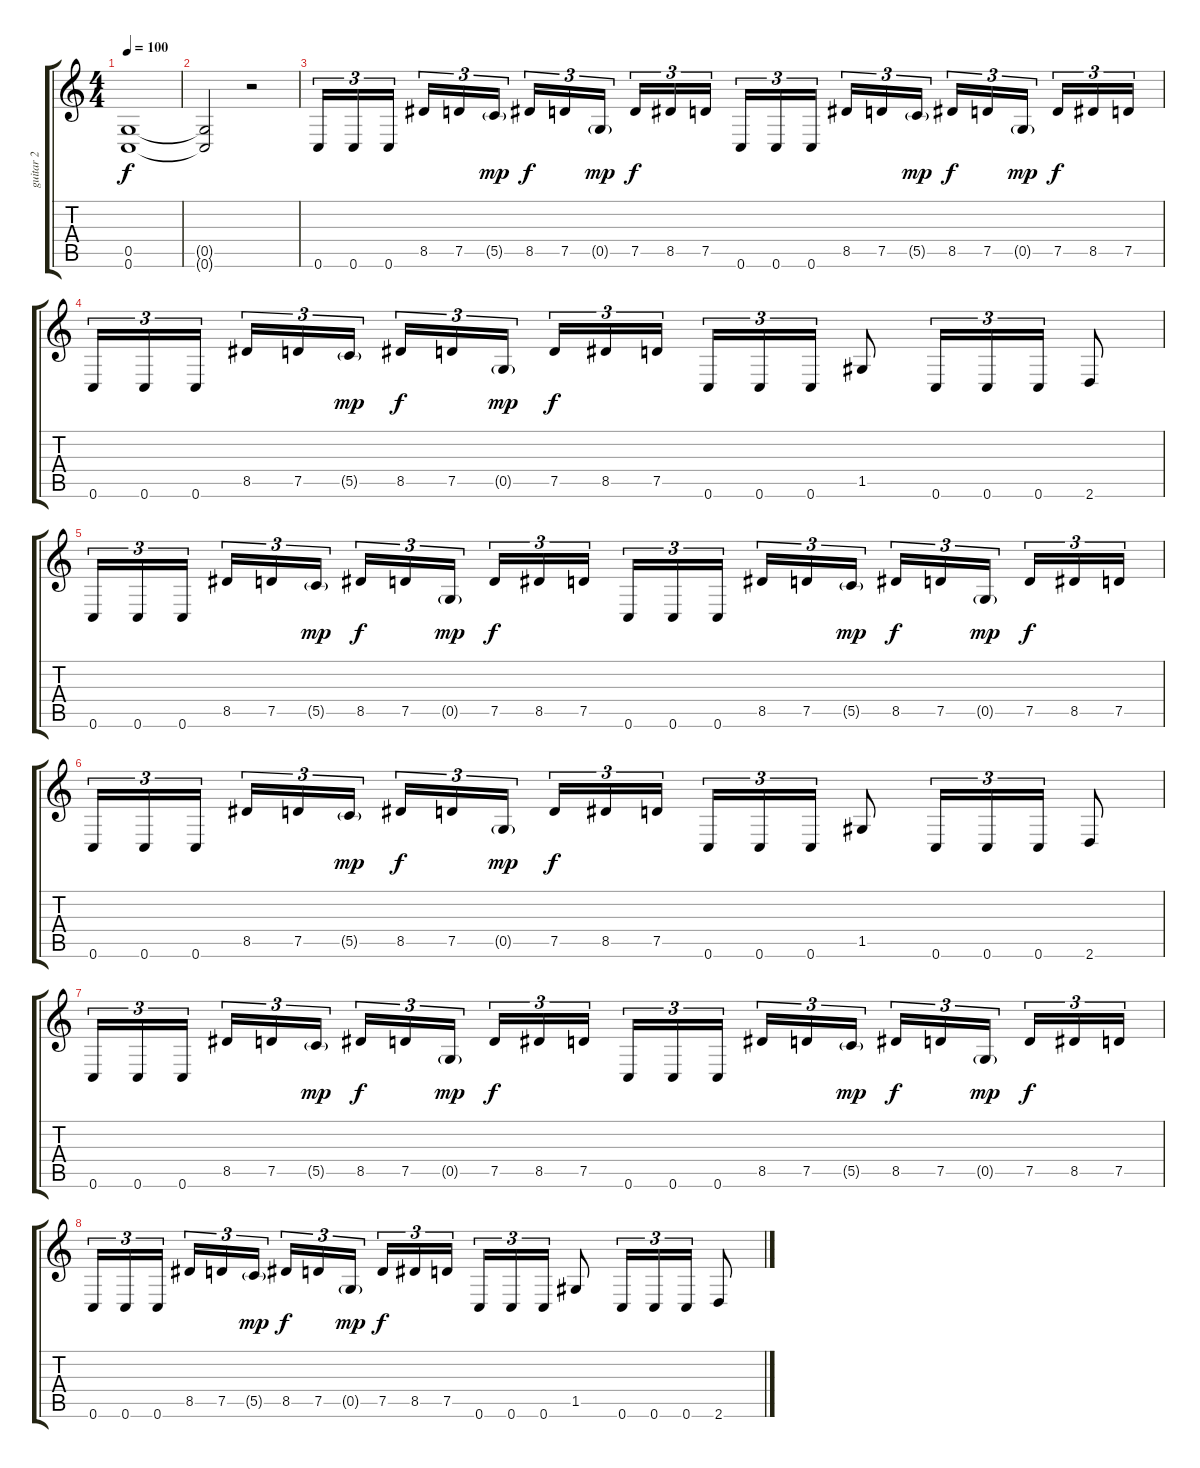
\track ("guitar 2" "guitar 2") {instrument overdrivenguitar}
\staff {score tabs}
\tuning (D4 A3 F3 C3 G2 C2) {hide}
\ts (4 4)
\tempo 100
\clef g2
\ks c
(0.5 0.6).1{dy f} |
(0.5{t} 0.6{t}).2 r.2 |
0.6.16{tu (3 2)} 0.6.16{tu (3 2)} 0.6.16{tu (3 2)} 8.5.16{tu (3 2)} 7.5.16{tu (3 2)} 5.5{g}.16{tu (3 2) dy mp} 8.5.16{tu (3 2) dy f} 7.5.16{tu (3 2)} 0.5{g}.16{tu (3 2) dy mp} 7.5.16{tu (3 2) dy f} 8.5.16{tu (3 2)} 7.5.16{tu (3 2)} 0.6.16{tu (3 2)} 0.6.16{tu (3 2)} 0.6.16{tu (3 2)} 8.5.16{tu (3 2)} 7.5.16{tu (3 2)} 5.5{g}.16{tu (3 2) dy mp} 8.5.16{tu (3 2) dy f} 7.5.16{tu (3 2)} 0.5{g}.16{tu (3 2) dy mp} 7.5.16{tu (3 2) dy f} 8.5.16{tu (3 2)} 7.5.16{tu (3 2)} |
0.6.16{tu (3 2)} 0.6.16{tu (3 2)} 0.6.16{tu (3 2)} 8.5.16{tu (3 2)} 7.5.16{tu (3 2)} 5.5{g}.16{tu (3 2) dy mp} 8.5.16{tu (3 2) dy f} 7.5.16{tu (3 2)} 0.5{g}.16{tu (3 2) dy mp} 7.5.16{tu (3 2) dy f} 8.5.16{tu (3 2)} 7.5.16{tu (3 2)} 0.6.16{tu (3 2)} 0.6.16{tu (3 2)} 0.6.16{tu (3 2)} 1.5.8 0.6.16{tu (3 2)} 0.6.16{tu (3 2)} 0.6.16{tu (3 2)} 2.6.8 |
0.6.16{tu (3 2)} 0.6.16{tu (3 2)} 0.6.16{tu (3 2)} 8.5.16{tu (3 2)} 7.5.16{tu (3 2)} 5.5{g}.16{tu (3 2) dy mp} 8.5.16{tu (3 2) dy f} 7.5.16{tu (3 2)} 0.5{g}.16{tu (3 2) dy mp} 7.5.16{tu (3 2) dy f} 8.5.16{tu (3 2)} 7.5.16{tu (3 2)} 0.6.16{tu (3 2)} 0.6.16{tu (3 2)} 0.6.16{tu (3 2)} 8.5.16{tu (3 2)} 7.5.16{tu (3 2)} 5.5{g}.16{tu (3 2) dy mp} 8.5.16{tu (3 2) dy f} 7.5.16{tu (3 2)} 0.5{g}.16{tu (3 2) dy mp} 7.5.16{tu (3 2) dy f} 8.5.16{tu (3 2)} 7.5.16{tu (3 2)} |
0.6.16{tu (3 2)} 0.6.16{tu (3 2)} 0.6.16{tu (3 2)} 8.5.16{tu (3 2)} 7.5.16{tu (3 2)} 5.5{g}.16{tu (3 2) dy mp} 8.5.16{tu (3 2) dy f} 7.5.16{tu (3 2)} 0.5{g}.16{tu (3 2) dy mp} 7.5.16{tu (3 2) dy f} 8.5.16{tu (3 2)} 7.5.16{tu (3 2)} 0.6.16{tu (3 2)} 0.6.16{tu (3 2)} 0.6.16{tu (3 2)} 1.5.8 0.6.16{tu (3 2)} 0.6.16{tu (3 2)} 0.6.16{tu (3 2)} 2.6.8 |
0.6.16{tu (3 2)} 0.6.16{tu (3 2)} 0.6.16{tu (3 2)} 8.5.16{tu (3 2)} 7.5.16{tu (3 2)} 5.5{g}.16{tu (3 2) dy mp} 8.5.16{tu (3 2) dy f} 7.5.16{tu (3 2)} 0.5{g}.16{tu (3 2) dy mp} 7.5.16{tu (3 2) dy f} 8.5.16{tu (3 2)} 7.5.16{tu (3 2)} 0.6.16{tu (3 2)} 0.6.16{tu (3 2)} 0.6.16{tu (3 2)} 8.5.16{tu (3 2)} 7.5.16{tu (3 2)} 5.5{g}.16{tu (3 2) dy mp} 8.5.16{tu (3 2) dy f} 7.5.16{tu (3 2)} 0.5{g}.16{tu (3 2) dy mp} 7.5.16{tu (3 2) dy f} 8.5.16{tu (3 2)} 7.5.16{tu (3 2)} |
0.6.16{tu (3 2)} 0.6.16{tu (3 2)} 0.6.16{tu (3 2)} 8.5.16{tu (3 2)} 7.5.16{tu (3 2)} 5.5{g}.16{tu (3 2) dy mp} 8.5.16{tu (3 2) dy f} 7.5.16{tu (3 2)} 0.5{g}.16{tu (3 2) dy mp} 7.5.16{tu (3 2) dy f} 8.5.16{tu (3 2)} 7.5.16{tu (3 2)} 0.6.16{tu (3 2)} 0.6.16{tu (3 2)} 0.6.16{tu (3 2)} 1.5.8 0.6.16{tu (3 2)} 0.6.16{tu (3 2)} 0.6.16{tu (3 2)} 2.6.8
